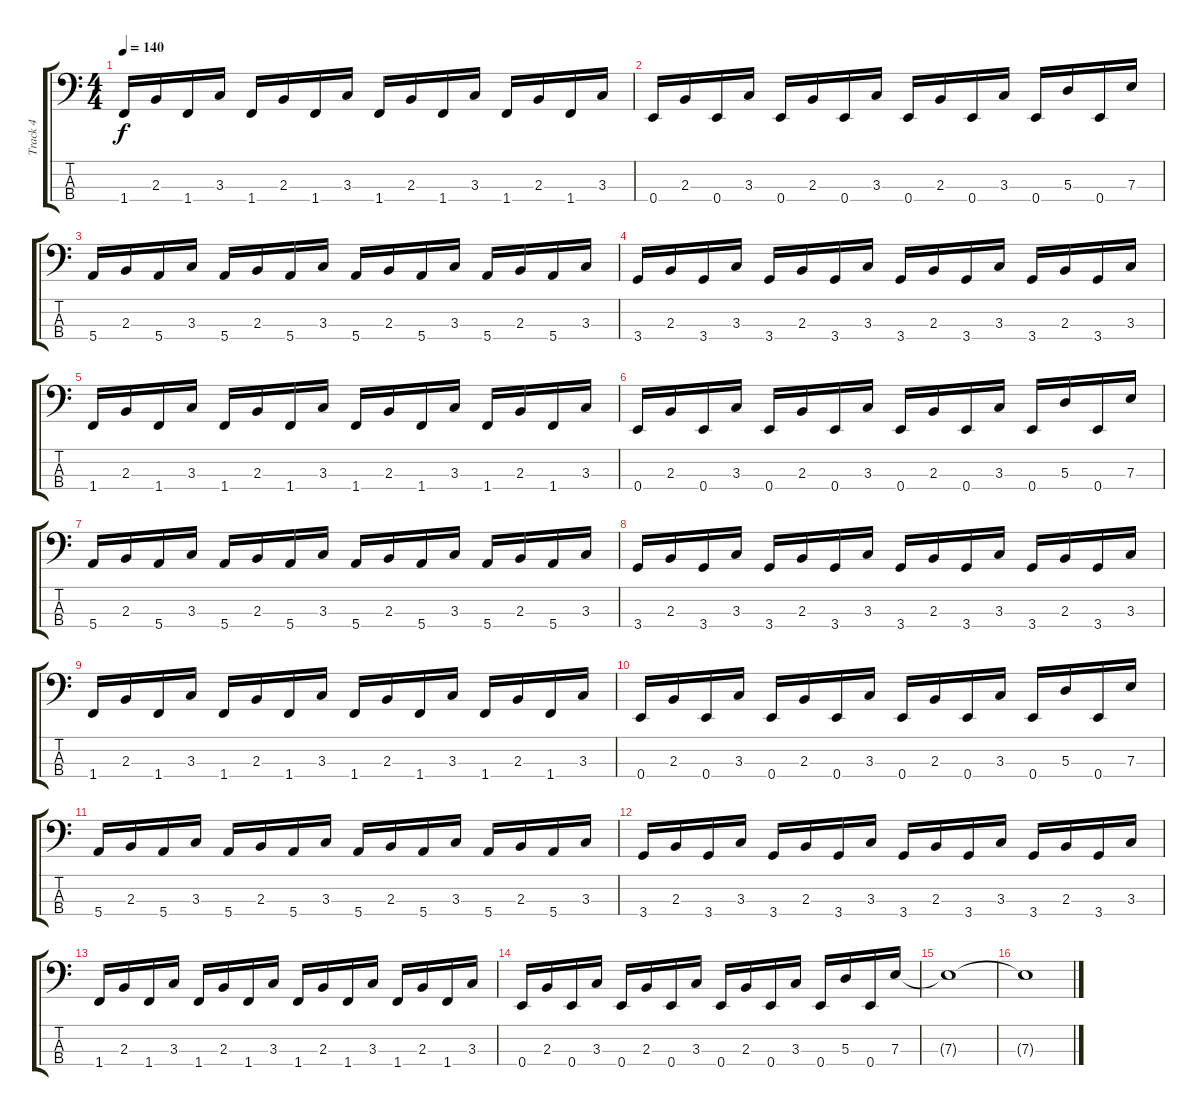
\track ("Track 4" "Track 4") {instrument electricbassfinger}
\staff {score tabs}
\tuning (G2 D2 A1 E1) {hide}
\ts (4 4)
\tempo 140
\clef f4
\ks c
1.4.16{dy f} 2.3.16 1.4.16 3.3.16 1.4.16 2.3.16 1.4.16 3.3.16 1.4.16 2.3.16 1.4.16 3.3.16 1.4.16 2.3.16 1.4.16 3.3.16 |
0.4.16 2.3.16 0.4.16 3.3.16 0.4.16 2.3.16 0.4.16 3.3.16 0.4.16 2.3.16 0.4.16 3.3.16 0.4.16 5.3.16 0.4.16 7.3.16 |
5.4.16 2.3.16 5.4.16 3.3.16 5.4.16 2.3.16 5.4.16 3.3.16 5.4.16 2.3.16 5.4.16 3.3.16 5.4.16 2.3.16 5.4.16 3.3.16 |
3.4.16 2.3.16 3.4.16 3.3.16 3.4.16 2.3.16 3.4.16 3.3.16 3.4.16 2.3.16 3.4.16 3.3.16 3.4.16 2.3.16 3.4.16 3.3.16 |
1.4.16 2.3.16 1.4.16 3.3.16 1.4.16 2.3.16 1.4.16 3.3.16 1.4.16 2.3.16 1.4.16 3.3.16 1.4.16 2.3.16 1.4.16 3.3.16 |
0.4.16 2.3.16 0.4.16 3.3.16 0.4.16 2.3.16 0.4.16 3.3.16 0.4.16 2.3.16 0.4.16 3.3.16 0.4.16 5.3.16 0.4.16 7.3.16 |
5.4.16 2.3.16 5.4.16 3.3.16 5.4.16 2.3.16 5.4.16 3.3.16 5.4.16 2.3.16 5.4.16 3.3.16 5.4.16 2.3.16 5.4.16 3.3.16 |
3.4.16 2.3.16 3.4.16 3.3.16 3.4.16 2.3.16 3.4.16 3.3.16 3.4.16 2.3.16 3.4.16 3.3.16 3.4.16 2.3.16 3.4.16 3.3.16 |
1.4.16 2.3.16 1.4.16 3.3.16 1.4.16 2.3.16 1.4.16 3.3.16 1.4.16 2.3.16 1.4.16 3.3.16 1.4.16 2.3.16 1.4.16 3.3.16 |
0.4.16 2.3.16 0.4.16 3.3.16 0.4.16 2.3.16 0.4.16 3.3.16 0.4.16 2.3.16 0.4.16 3.3.16 0.4.16 5.3.16 0.4.16 7.3.16 |
5.4.16 2.3.16 5.4.16 3.3.16 5.4.16 2.3.16 5.4.16 3.3.16 5.4.16 2.3.16 5.4.16 3.3.16 5.4.16 2.3.16 5.4.16 3.3.16 |
3.4.16 2.3.16 3.4.16 3.3.16 3.4.16 2.3.16 3.4.16 3.3.16 3.4.16 2.3.16 3.4.16 3.3.16 3.4.16 2.3.16 3.4.16 3.3.16 |
1.4.16 2.3.16 1.4.16 3.3.16 1.4.16 2.3.16 1.4.16 3.3.16 1.4.16 2.3.16 1.4.16 3.3.16 1.4.16 2.3.16 1.4.16 3.3.16 |
0.4.16 2.3.16 0.4.16 3.3.16 0.4.16 2.3.16 0.4.16 3.3.16 0.4.16 2.3.16 0.4.16 3.3.16 0.4.16 5.3.16 0.4.16 7.3.16 |
7.3{t}.1 |
7.3{t}.1
